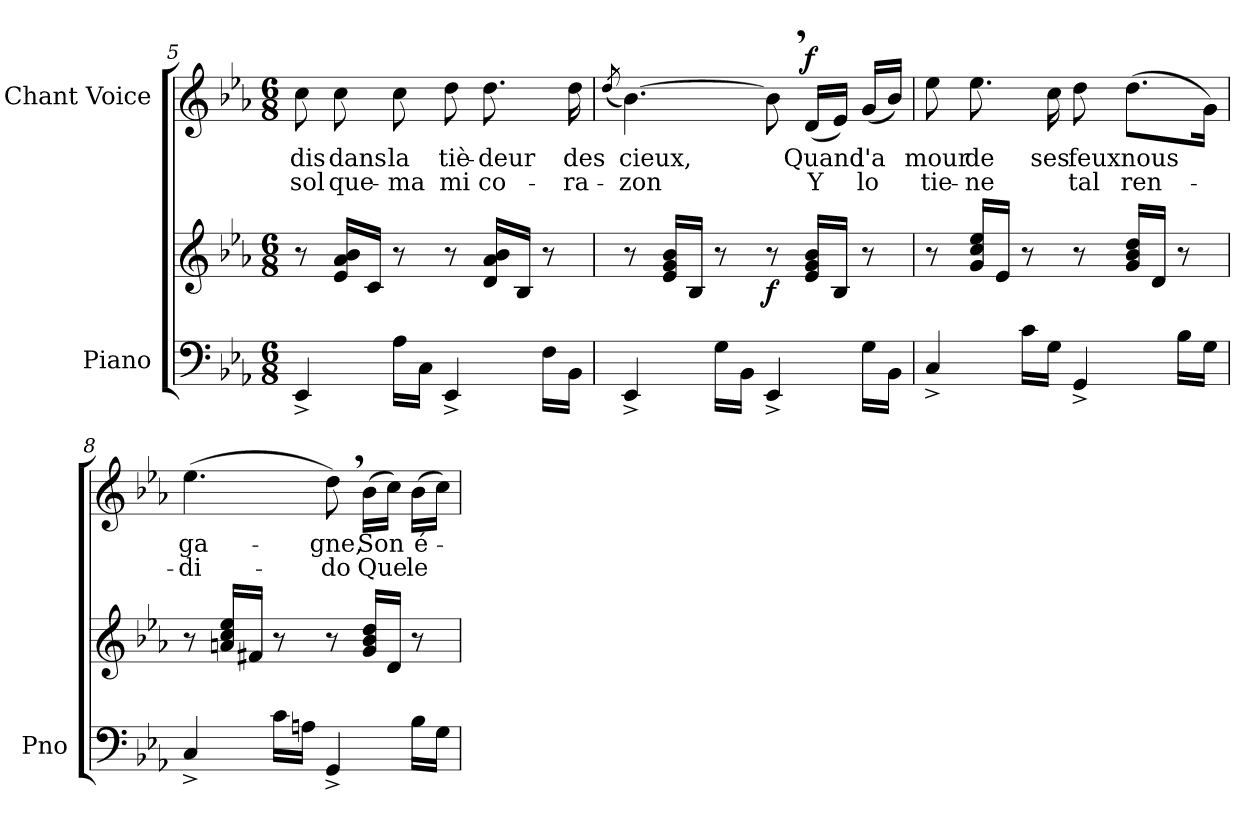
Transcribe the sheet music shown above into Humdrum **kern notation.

**kern	**kern	**dynam	**kern	**text	**text	**dynam
*part2	*part2	*part2	*part1	*part1	*part1	*part1
*staff3	*staff2	*staff2/3	*staff1	*staff1	*staff1	*staff1
*I"Piano	*	*	*I"Chant Voice	*	*	*
*I'Pno	*	*	*	*	*	*
*clefF4	*clefG2	*	*clefG2	*	*	*
*k[b-e-a-]	*k[b-e-a-]	*	*k[b-e-a-]	*	*	*
*M6/8	*M6/8	*	*M6/8	*	*	*
=5	=5	=5	=5	=5	=5	=5
4EE-^/	8r	.	8cc\	-dis	sol	.
.	16e-/ 16a-/ 16b-/LL	.	8cc\	dans	que-	.
.	16c/JJ	.	.	.	.	.
16A-\LL	8r	.	8cc\	la	-ma	.
16C\JJ	.	.	.	.	.	.
4EE-^/	8r	.	8dd\	tiè-	mi	.
.	16d/ 16a-/ 16b-/LL	.	8.dd\	-deur	co-	.
.	16B-/JJ	.	.	.	.	.
16F\LL	8r	.	.	.	.	.
16BB-\JJ	.	.	16dd\	des	-ra-	.
=6	=6	=6	=6	=6	=6	=6
.	.	.	(8qdd/	.	.	.
4EE-^/	8r	.	[4.b-\)	cieux,	-zon	.
.	16e-/ 16g/ 16b-/LL	.	.	.	.	.
.	16B-/JJ	.	.	.	.	.
16G\LL	8r	.	.	.	.	.
16BB-\JJ	.	.	.	.	.	.
!	!	!LO:DY:b	!	!	!	!
4EE-^/	8r	f	8b-,\]	.	.	.
!	!	!	!	!	!	!LO:DY:a
.	16e-/ 16g/ 16b-/LL	.	(16d/LL	Quand	Y	f
.	16B-/JJ	.	16e-/JJ)	.	.	.
16G\LL	8r	.	(16g/LL	-l'a	lo	.
16BB-\JJ	.	.	16b-/JJ)	.	.	.
=7	=7	=7	=7	=7	=7	=7
4C^/	8r	.	8ee-\	-mour	tie-	.
.	16g/ 16cc/ 16ee-/LL	.	8.ee-\	de	-ne	.
.	16e-/JJ	.	.	.	.	.
16c\LL	8r	.	.	.	.	.
16G\JJ	.	.	16cc\	ses	.	.
4GG^/	8r	.	8dd\	feux	tal	.
.	16g/ 16b-/ 16dd/LL	.	(8.dd\L	nous	ren-	.
.	16d/JJ	.	.	.	.	.
16B-\LL	8r	.	.	.	.	.
16G\JJ	.	.	16g\Jk)	.	.	.
=8	=8	=8	=8	=8	=8	=8
4C^/	8r	.	(4.ee-\	ga-	-di-	.
.	16an/ 16cc/ 16ee-/LL	.	.	.	.	.
.	16f#X/JJ	.	.	.	.	.
16c\LL	8r	.	.	.	.	.
16An\JJ	.	.	.	.	.	.
4GG^/	8r	.	8dd,\)	-gne,	-do	.
.	16g/ 16b-/ 16dd/LL	.	(16b-\LL	Son	Que	.
.	16d/JJ	.	16cc\JJ)	.	.	.
16B-\LL	8r	.	(16b-\LL	é-	le	.
16G\JJ	.	.	16cc\JJ)	.	.	.
=	=	=	=	=	=	=
*-	*-	*-	*-	*-	*-	*-
